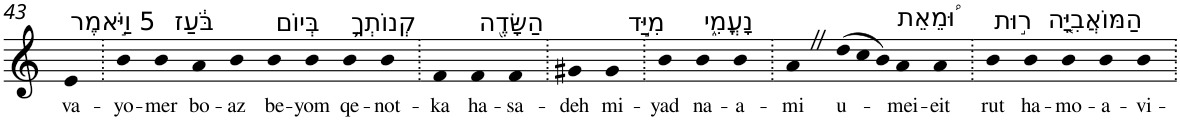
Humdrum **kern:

**kern	**text
*part1	*part1
*staff1	*staff1
*I"Piano	*
*I'Pno	*
!!LO:PB:g=z
*clefG2	*
*k[]	*
=43	=43
!LO:TX:a:t=5 וַיֹּ֣אמֶר	!
!	!LO:LY:b
4e	va-
=44.	=44.
!	!LO:LY:b
4b	-yo-
!	!LO:LY:b
4b	-mer
!LO:TX:a:t=בֹּ֔עַז	!
!	!LO:LY:b
4a	bo-
!	!LO:LY:b
4b	-az
!LO:TX:a:t=בְּיוֹם	!
!	!LO:LY:b
4b	be-
!	!LO:LY:b
4b	-yom
!LO:TX:a:t=קְנוֹתְךָ֥	!
!	!LO:LY:b
4b	qe-
!	!LO:LY:b
4b	-not-
=45.	=45.
!	!LO:LY:b
4f	-ka
!LO:TX:a:t=הַשָּׂדֶ֖ה	!
!	!LO:LY:b
4f	ha-
!	!LO:LY:b
4f	-sa-
=46.	=46.
!	!LO:LY:b
4g#X	-deh
!LO:TX:a:t=מִיַּ֣ד	!
!	!LO:LY:b
4g#	mi-
=47.	=47.
!	!LO:LY:b
4b	-yad
!LO:TX:a:t=נָעֳמִ֑י	!
!	!LO:LY:b
4b	na-
!	!LO:LY:b
4b	-a-
=48.	=48.
!	!LO:LY:b
4aZ<	-mi
*Xtuplet	*
!LO:TX:a:t=וּ֠מֵאֵת	!
!	!LO:LY:b
(>12dd	u-
12cc	.
12b)	.
!	!LO:LY:b
4a	-mei-
!	!LO:LY:b
4a	-eit
=49.	=49.
!LO:TX:a:t=ר֣וּת	!
!	!LO:LY:b
4b	rut
!LO:TX:a:t=הַמּוֹאֲבִיָּ֤ה	!
!	!LO:LY:b
4b	ha-
!	!LO:LY:b
4b	-mo-
!	!LO:LY:b
4b	-a-
!	!LO:LY:b
4b	-vi-
=.	=.
*-	*-
